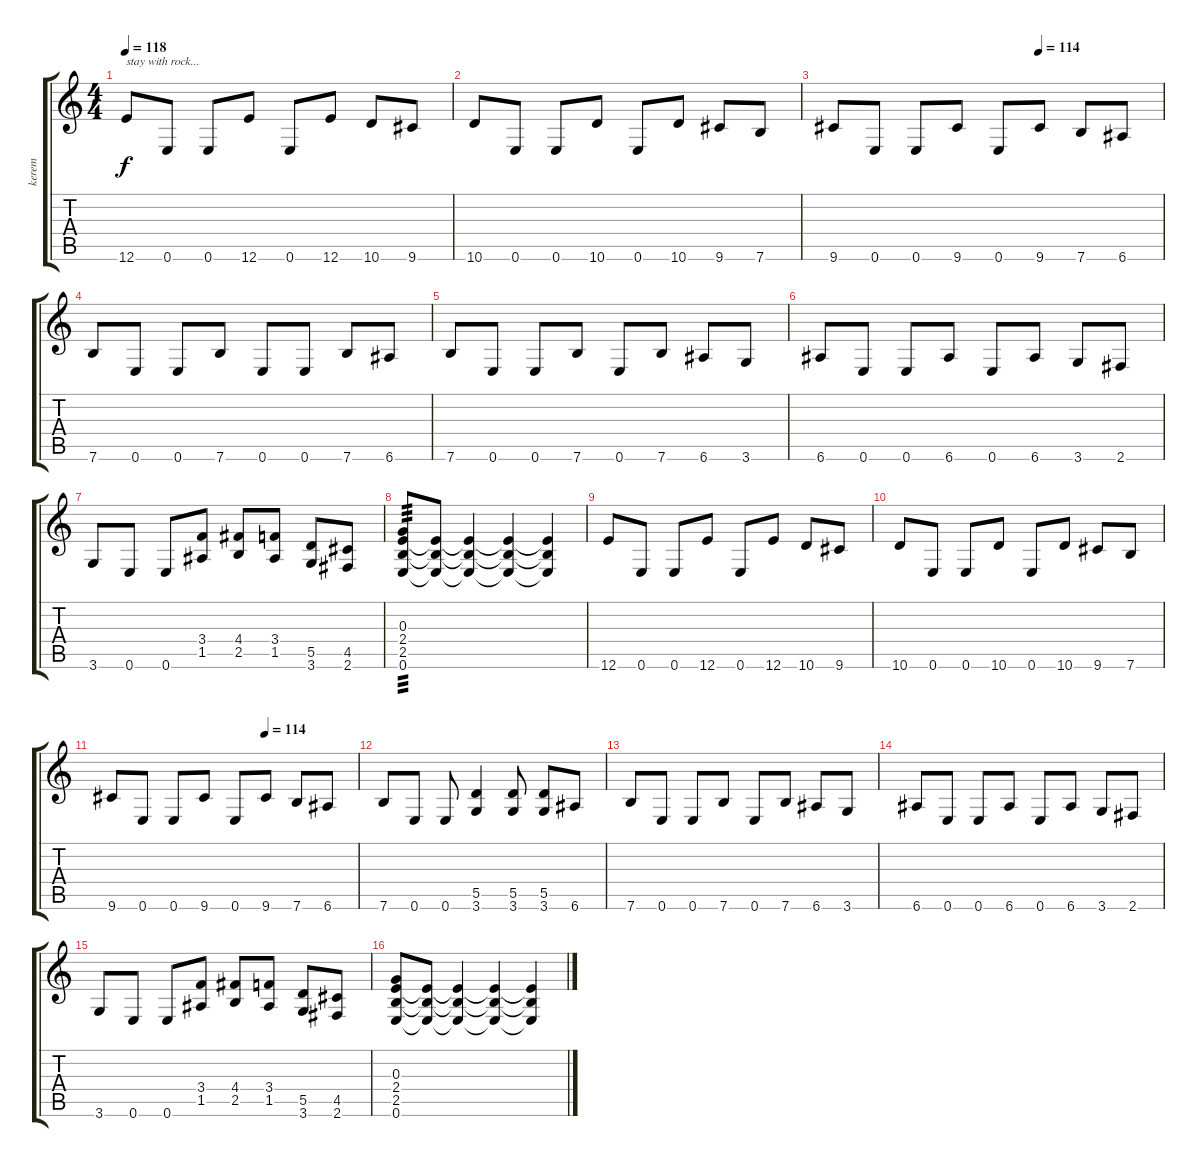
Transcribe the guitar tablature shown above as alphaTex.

\track ("kerem" "kerem") {instrument distortionguitar}
\staff {score tabs}
\tuning (E4 B3 G3 D3 A2 E2) {hide}
\ts (4 4)
\tempo 118
\clef g2
\ks c
12.6.8{txt "stay with rock..." dy f instrument distortionguitar} 0.6.8 0.6.8 12.6.8 0.6.8 12.6.8 10.6.8 9.6.8 |
10.6.8 0.6.8 0.6.8 10.6.8 0.6.8 10.6.8 9.6.8 7.6.8 |
\tempo (114 0.625)
9.6.8 0.6.8 0.6.8 9.6.8 0.6.8 9.6.8 7.6.8 6.6.8 |
7.6.8 0.6.8 0.6.8 7.6.8 0.6.8 0.6.8 7.6.8 6.6.8 |
7.6.8 0.6.8 0.6.8 7.6.8 0.6.8 7.6.8 6.6.8 3.6.8 |
6.6.8 0.6.8 0.6.8 6.6.8 0.6.8 6.6.8 3.6.8 2.6.8 |
3.6.8 0.6.8 0.6.8 (3.4 1.5).8 (4.4 2.5).8 (3.4 1.5).8 (5.5 3.6).8 (4.5 2.6).8 |
(0.3 2.4 2.5 0.6).8{tp 3} (2.4{t} 2.5{t} 0.6{t}).8 (2.4{t} 2.5{t} 0.6{t}).4 (2.4{t} 2.5{t} 0.6{t}).4 (2.4{t} 2.5{t} 0.6{t}).4 |
12.6.8 0.6.8 0.6.8 12.6.8 0.6.8 12.6.8 10.6.8 9.6.8 |
10.6.8 0.6.8 0.6.8 10.6.8 0.6.8 10.6.8 9.6.8 7.6.8 |
\tempo (114 0.625)
9.6.8 0.6.8 0.6.8 9.6.8 0.6.8 9.6.8 7.6.8 6.6.8 |
7.6.8 0.6.8 0.6.8 (5.5 3.6).4 (5.5 3.6).8 (5.5 3.6).8 6.6.8 |
7.6.8 0.6.8 0.6.8 7.6.8 0.6.8 7.6.8 6.6.8 3.6.8 |
6.6.8 0.6.8 0.6.8 6.6.8 0.6.8 6.6.8 3.6.8 2.6.8 |
3.6.8 0.6.8 0.6.8 (3.4 1.5).8 (4.4 2.5).8 (3.4 1.5).8 (5.5 3.6).8 (4.5 2.6).8 |
(0.3 2.4 2.5 0.6).8 (2.4{t} 2.5{t} 0.6{t}).8 (2.4{t} 2.5{t} 0.6{t}).4 (2.4{t} 2.5{t} 0.6{t}).4 (2.4{t} 2.5{t} 0.6{t}).4
